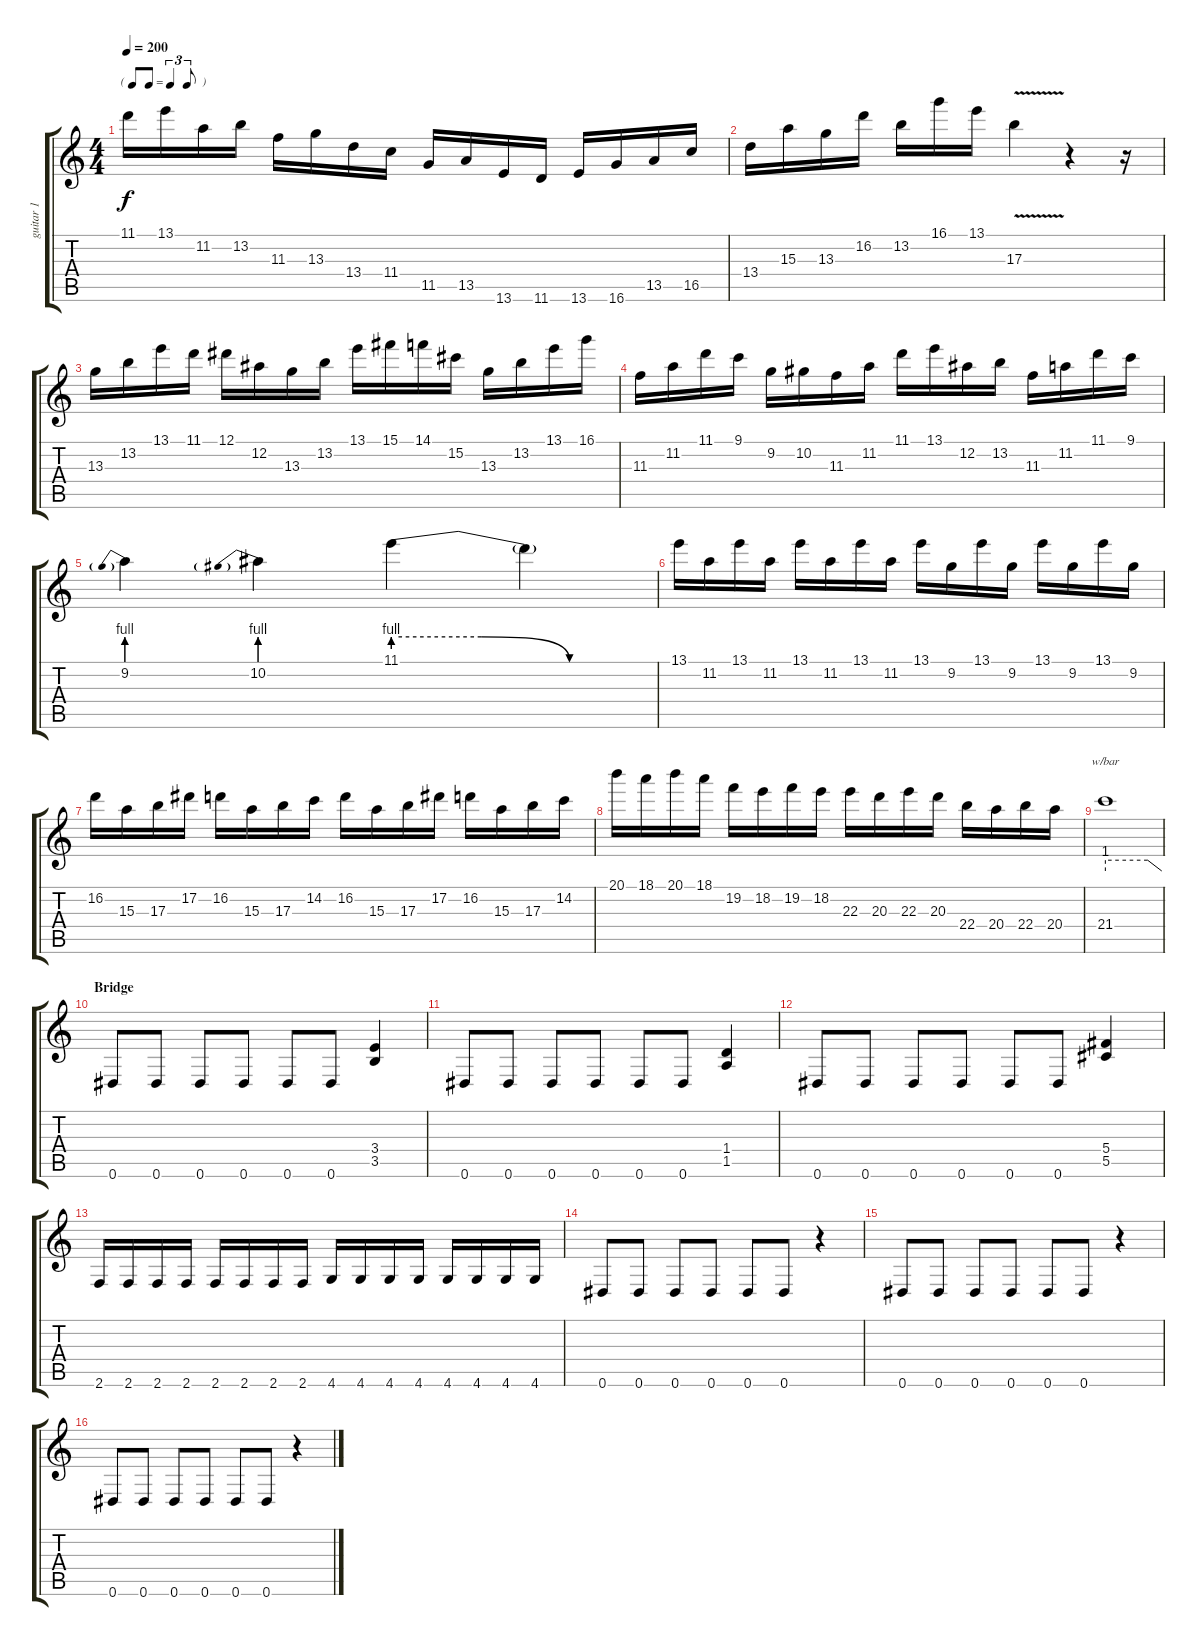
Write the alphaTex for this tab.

\track ("guitar 1" "guitar 1") {instrument distortionguitar}
\staff {score tabs}
\tuning (Eb4 Bb3 Gb3 Db3 Ab2 Eb2) {hide}
\ts (4 4)
\tf triplet8th
\tempo 200
\clef g2
\ks c
11.1.16{dy f} 13.1.16 11.2.16 13.2.16 11.3.16 13.3.16 13.4.16 11.4.16 11.5.16 13.5.16 13.6.16 11.6.16 13.6.16 16.6.16 13.5.16 16.5.16 |
13.4.16 15.3.16 13.3.16 16.2.16 13.2.16 16.1.16 13.1.16 17.3{v}.4 r.4 r.16 |
13.3.16 13.2.16 13.1.16 11.1.16 12.1.16 12.2.16 13.3.16 13.2.16 13.1.16 15.1.16 14.1.16 15.2.16 13.3.16 13.2.16 13.1.16 16.1.16 |
11.3.16 11.2.16 11.1.16 9.1.16 9.2.16 10.2.16 11.3.16 11.2.16 11.1.16 13.1.16 12.2.16 13.2.16 11.3.16 11.2.16 11.1.16 9.1.16 |
9.2{be (prebend 0 4 60 4)}.4 10.2{be (prebend 0 4 60 4)}.4 11.1{be (custom 0 4 20 4 40 0 60 0)}.4 11.1{t}.4 |
13.1.16 11.2.16 13.1.16 11.2.16 13.1.16 11.2.16 13.1.16 11.2.16 13.1.16 9.2.16 13.1.16 9.2.16 13.1.16 9.2.16 13.1.16 9.2.16 |
16.2.16 15.3.16 17.3.16 17.2.16 16.2.16 15.3.16 17.3.16 14.2.16 16.2.16 15.3.16 17.3.16 17.2.16 16.2.16 15.3.16 17.3.16 14.2.16 |
20.1.16 18.1.16 20.1.16 18.1.16 19.2.16 18.2.16 19.2.16 18.2.16 22.3.16 20.3.16 22.3.16 20.3.16 22.4.16 20.4.16 22.4.16 20.4.16 |
21.4.1{tbe (custom default 0 4 45 4 60 0)} |
\section ("" "Bridge")
0.6.8 0.6.8 0.6.8 0.6.8 0.6.8 0.6.8 (3.4 3.5).4 |
0.6.8 0.6.8 0.6.8 0.6.8 0.6.8 0.6.8 (1.4 1.5).4 |
0.6.8 0.6.8 0.6.8 0.6.8 0.6.8 0.6.8 (5.4 5.5).4 |
2.6.16 2.6.16 2.6.16 2.6.16 2.6.16 2.6.16 2.6.16 2.6.16 4.6.16 4.6.16 4.6.16 4.6.16 4.6.16 4.6.16 4.6.16 4.6.16 |
0.6.8 0.6.8 0.6.8 0.6.8 0.6.8 0.6.8 r.4 |
0.6.8 0.6.8 0.6.8 0.6.8 0.6.8 0.6.8 r.4 |
0.6.8 0.6.8 0.6.8 0.6.8 0.6.8 0.6.8 r.4
